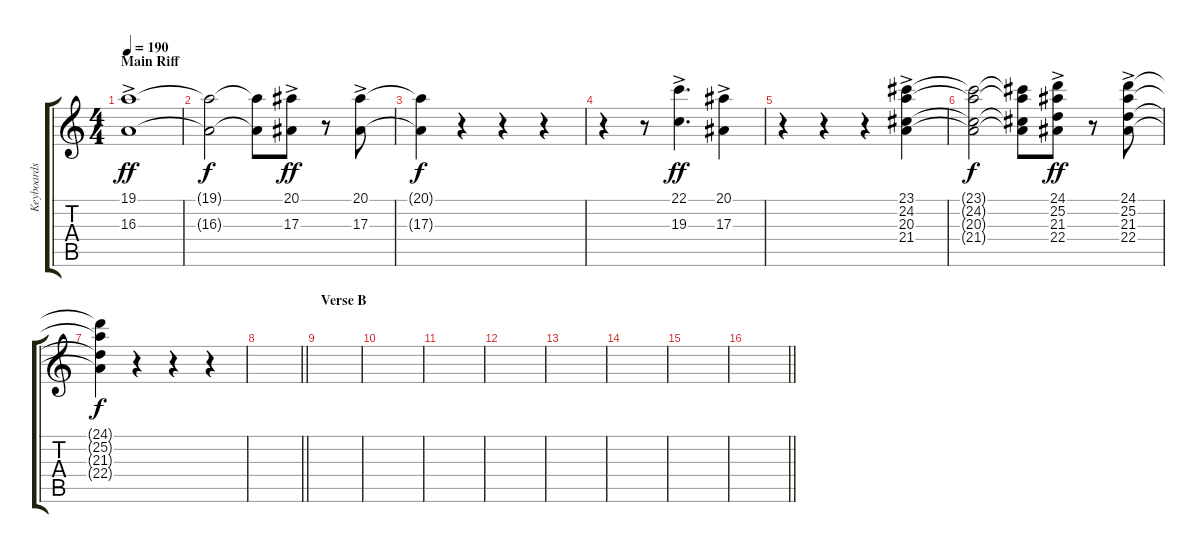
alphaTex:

\track ("Keyboards I" "Keyboards ") {instrument synthstrings1}
\staff {score tabs}
\tuning (D4 A3 F3 C3 G2 D2) {hide}
\ts (4 4)
\section ("" "Main Riff")
\tempo 190
\clef g2
\ks c
(19.1{ac} 16.3).1{dy ff} |
(19.1{t} 16.3{t}).2{dy f} (19.1{t} 16.3{t}).8 (20.1{ac} 17.3).8{dy ff} r.8 (20.1{ac} 17.3).8 |
(20.1{t} 17.3{t}).4{dy f} r.4 r.4 r.4 |
r.4 r.8 (22.1{ac} 19.3).4{d dy ff} (20.1{ac} 17.3).4 |
r.4 r.4 r.4 (23.1{ac} 24.2{ac} 20.3 21.4).4 |
(23.1{t} 24.2{t} 20.3{t} 21.4{t}).2{dy f} (23.1{t} 24.2{t} 20.3{t} 21.4{t}).8 (24.1{ac} 25.2{ac} 21.3 22.4).8{dy ff} r.8 (24.1{ac} 25.2{ac} 21.3 22.4).8 |
(24.1{t} 25.2{t} 21.3{t} 22.4{t}).4{dy f} r.4 r.4 r.4 |
\barLineRight lightlight
|
\section ("" "Verse B")
|
|
|
|
|
|
|
\barLineRight lightlight
